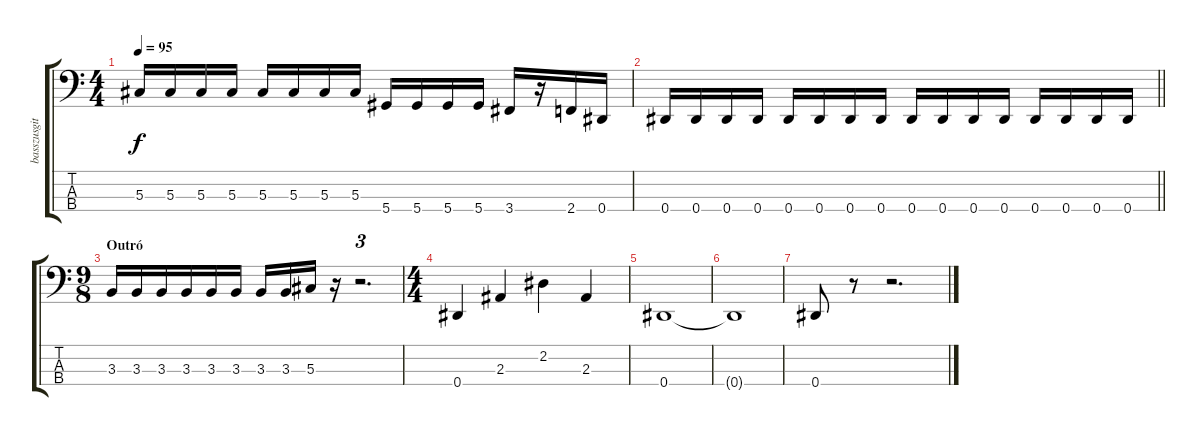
\track ("basszusgitár" "basszusgit") {instrument electricbassfinger}
\staff {score tabs}
\tuning (Gb2 Db2 Ab1 Eb1) {hide}
\ts (4 4)
\tempo 95
\clef f4
\ks c
5.3.16{dy f} 5.3.16 5.3.16 5.3.16 5.3.16 5.3.16 5.3.16 5.3.16 5.4.16 5.4.16 5.4.16 5.4.16 3.4.16 r.16 2.4.16 0.4.16 |
\barLineRight lightlight
0.4.16 0.4.16 0.4.16 0.4.16 0.4.16 0.4.16 0.4.16 0.4.16 0.4.16 0.4.16 0.4.16 0.4.16 0.4.16 0.4.16 0.4.16 0.4.16 |
\ts (9 8)
\section ("" "Outró")
3.3.16 3.3.16 3.3.16 3.3.16 3.3.16 3.3.16 3.3.16 3.3.16 5.3.16 r.16 r.2{d tu (3 2)} |
\ts (4 4)
0.4.4 2.3.4 2.2.4 2.3.4 |
0.4.1 |
0.4{t}.1 |
0.4.8 r.8 r.2{d}
